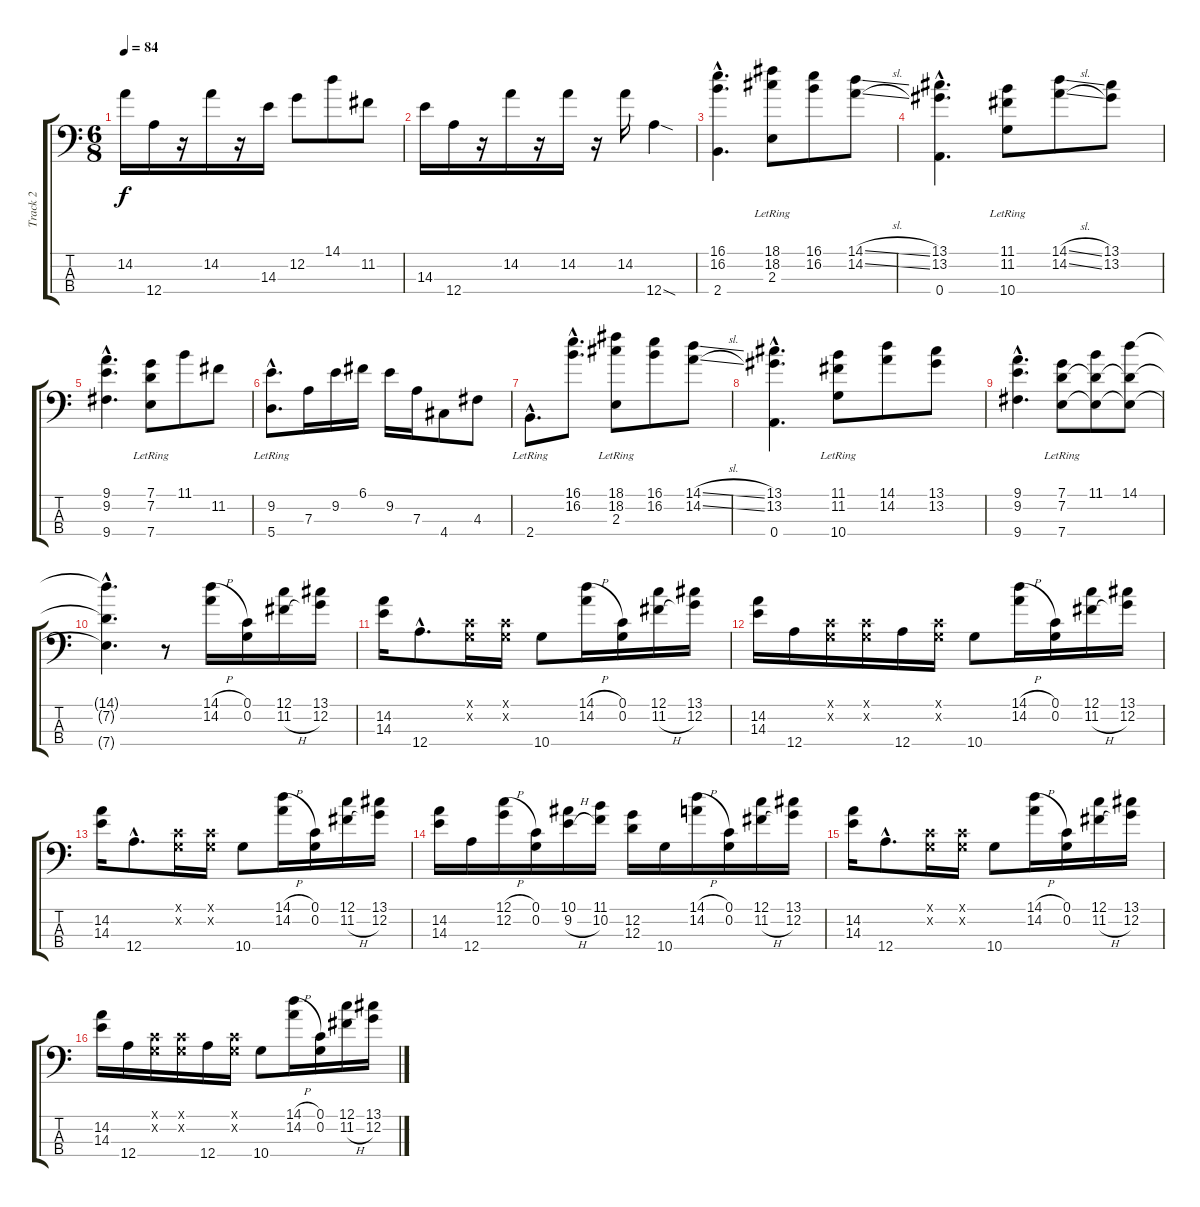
\track ("Track 2" "Track 2") {instrument slapbass1}
\staff {score tabs}
\tuning (C3 G2 D2 A1) {hide}
\ts (6 8)
\tempo 84
\clef f4
\ks c
14.2.16{dy f} 12.4.16 r.16 14.2.16 r.16 14.3.16 12.2.8 14.1.8 11.2.8 |
14.3.16 12.4.16 r.16 14.2.16 r.16 14.2.16 r.16 14.2.16 12.4{sod}.4 |
(16.1{hac} 16.2{hac} 2.4{hac}).4{d} (18.1 18.2 2.3{lr}).8 (16.1 16.2).8 (14.1{sl} 14.2{sl}).8 |
(13.1{hac} 13.2{hac} 0.4{hac}).4{d} (11.1 11.2 10.4{lr}).8 (14.1{sl} 14.2{sl}).8 (13.1 13.2).8 |
(9.1{hac} 9.2{hac} 9.4{hac}).4{d} (7.1 7.2 7.4{lr}).8 11.1.8 11.2.8 |
(9.2{hac} 5.4{hac lr}).8{d} 7.3.16 9.2.16 6.1.16 9.2.16 7.3.16 4.4.8 4.3.8 |
2.4{hac lr}.8{d} (16.1{hac} 16.2{hac}).8{d} (18.1 18.2 2.3{lr}).8 (16.1 16.2).8 (14.1{sl} 14.2{sl}).8 |
(13.1{hac} 13.2{hac} 0.4{hac}).4{d} (11.1 11.2 10.4{lr}).8 (14.1 14.2).8 (13.1 13.2).8 |
(9.1{hac} 9.2{hac} 9.4{hac}).4{d} (7.1 7.2{lr} 7.4{lr}).8 (11.1 7.2{t} 7.4{t}).8 (14.1 7.2{t} 7.4{t}).8 |
(14.1{hac t} 7.2{hac t} 7.4{hac t}).4{d} r.8 (14.1{h} 14.2).16 (0.1 0.2).16 (12.1 11.2{h}).16 (13.1 12.2).16 |
(14.2 14.3).16 12.4{hac}.8{d} (0.1{x} 0.2{x}).16 (0.1{x} 0.2{x}).16 10.4.8 (14.1{h} 14.2).16 (0.1 0.2).16 (12.1 11.2{h}).16 (13.1 12.2).16 |
(14.2 14.3).16 12.4.16 (0.1{x} 0.2{x}).16 (0.1{x} 0.2{x}).16 12.4.16 (0.1{x} 0.2{x}).16 10.4.8 (14.1{h} 14.2).16 (0.1 0.2).16 (12.1 11.2{h}).16 (13.1 12.2).16 |
(14.2 14.3).16 12.4{hac}.8{d} (0.1{x} 0.2{x}).16 (0.1{x} 0.2{x}).16 10.4.8 (14.1{h} 14.2).16 (0.1 0.2).16 (12.1 11.2{h}).16 (13.1 12.2).16 |
(14.2 14.3).16 12.4.16 (12.1{h} 12.2).16 (0.1 0.2).16 (10.1 9.2{h}).16 (11.1 10.2).16 (12.2 12.3).16 10.4.16 (14.1{h} 14.2).16 (0.1 0.2).16 (12.1 11.2{h}).16 (13.1 12.2).16 |
(14.2 14.3).16 12.4{hac}.8{d} (0.1{x} 0.2{x}).16 (0.1{x} 0.2{x}).16 10.4.8 (14.1{h} 14.2).16 (0.1 0.2).16 (12.1 11.2{h}).16 (13.1 12.2).16 |
(14.2 14.3).16 12.4.16 (0.1{x} 0.2{x}).16 (0.1{x} 0.2{x}).16 12.4.16 (0.1{x} 0.2{x}).16 10.4.8 (14.1{h} 14.2).16 (0.1 0.2).16 (12.1 11.2{h}).16 (13.1 12.2).16
